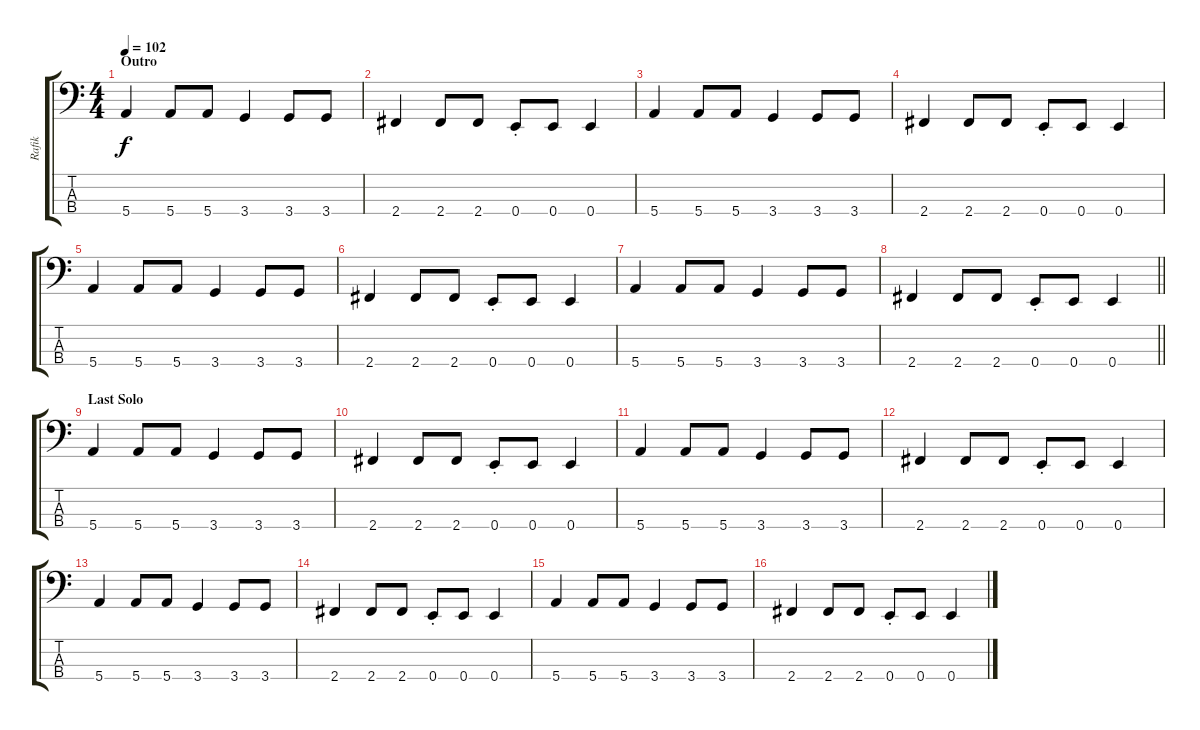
\track ("Rafik" "Rafik") {instrument electricbasspick}
\staff {score tabs}
\tuning (G2 D2 A1 E1) {hide}
\ts (4 4)
\section ("" "Outro")
\tempo 102
\clef f4
\ks c
5.4.4{dy f} 5.4.8 5.4.8 3.4.4 3.4.8 3.4.8 |
2.4.4 2.4.8 2.4.8 0.4{st}.8 0.4.8 0.4.4 |
5.4.4 5.4.8 5.4.8 3.4.4 3.4.8 3.4.8 |
2.4.4 2.4.8 2.4.8 0.4{st}.8 0.4.8 0.4.4 |
5.4.4 5.4.8 5.4.8 3.4.4 3.4.8 3.4.8 |
2.4.4 2.4.8 2.4.8 0.4{st}.8 0.4.8 0.4.4 |
5.4.4 5.4.8 5.4.8 3.4.4 3.4.8 3.4.8 |
\barLineRight lightlight
2.4.4 2.4.8 2.4.8 0.4{st}.8 0.4.8 0.4.4 |
\section ("" "Last Solo")
5.4.4 5.4.8 5.4.8 3.4.4 3.4.8 3.4.8 |
2.4.4 2.4.8 2.4.8 0.4{st}.8 0.4.8 0.4.4 |
5.4.4 5.4.8 5.4.8 3.4.4 3.4.8 3.4.8 |
2.4.4 2.4.8 2.4.8 0.4{st}.8 0.4.8 0.4.4 |
5.4.4 5.4.8 5.4.8 3.4.4 3.4.8 3.4.8 |
2.4.4 2.4.8 2.4.8 0.4{st}.8 0.4.8 0.4.4 |
5.4.4 5.4.8 5.4.8 3.4.4 3.4.8 3.4.8 |
2.4.4 2.4.8 2.4.8 0.4{st}.8 0.4.8 0.4.4
